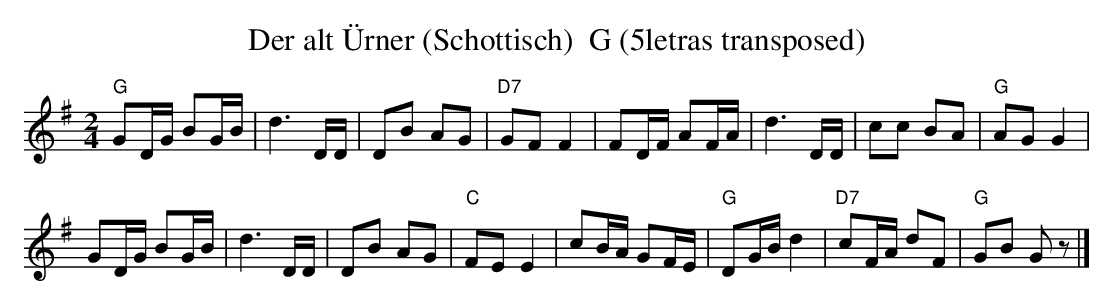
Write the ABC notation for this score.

X:1
T:Der alt \"Urner (Schottisch)  G (5letras transposed)
M:2/4
L:1/16
K:G transpose=3 %%MIDI gchordon
"G"G2DG B2GB | d6DD | D2B2 A2G2 | "D7"G2F2F4 | F2DF A2FA | d6DD | c2c2 B2A2 | "G"A2G2G4 |
G2DG B2GB | d6 DD | D2B2 A2G2 | "C"F2E2E4 | c2BA G2FE | "G"D2GBd4 | "D7"c2FA d2F2 | "G"G2B2 G2z2 |]
